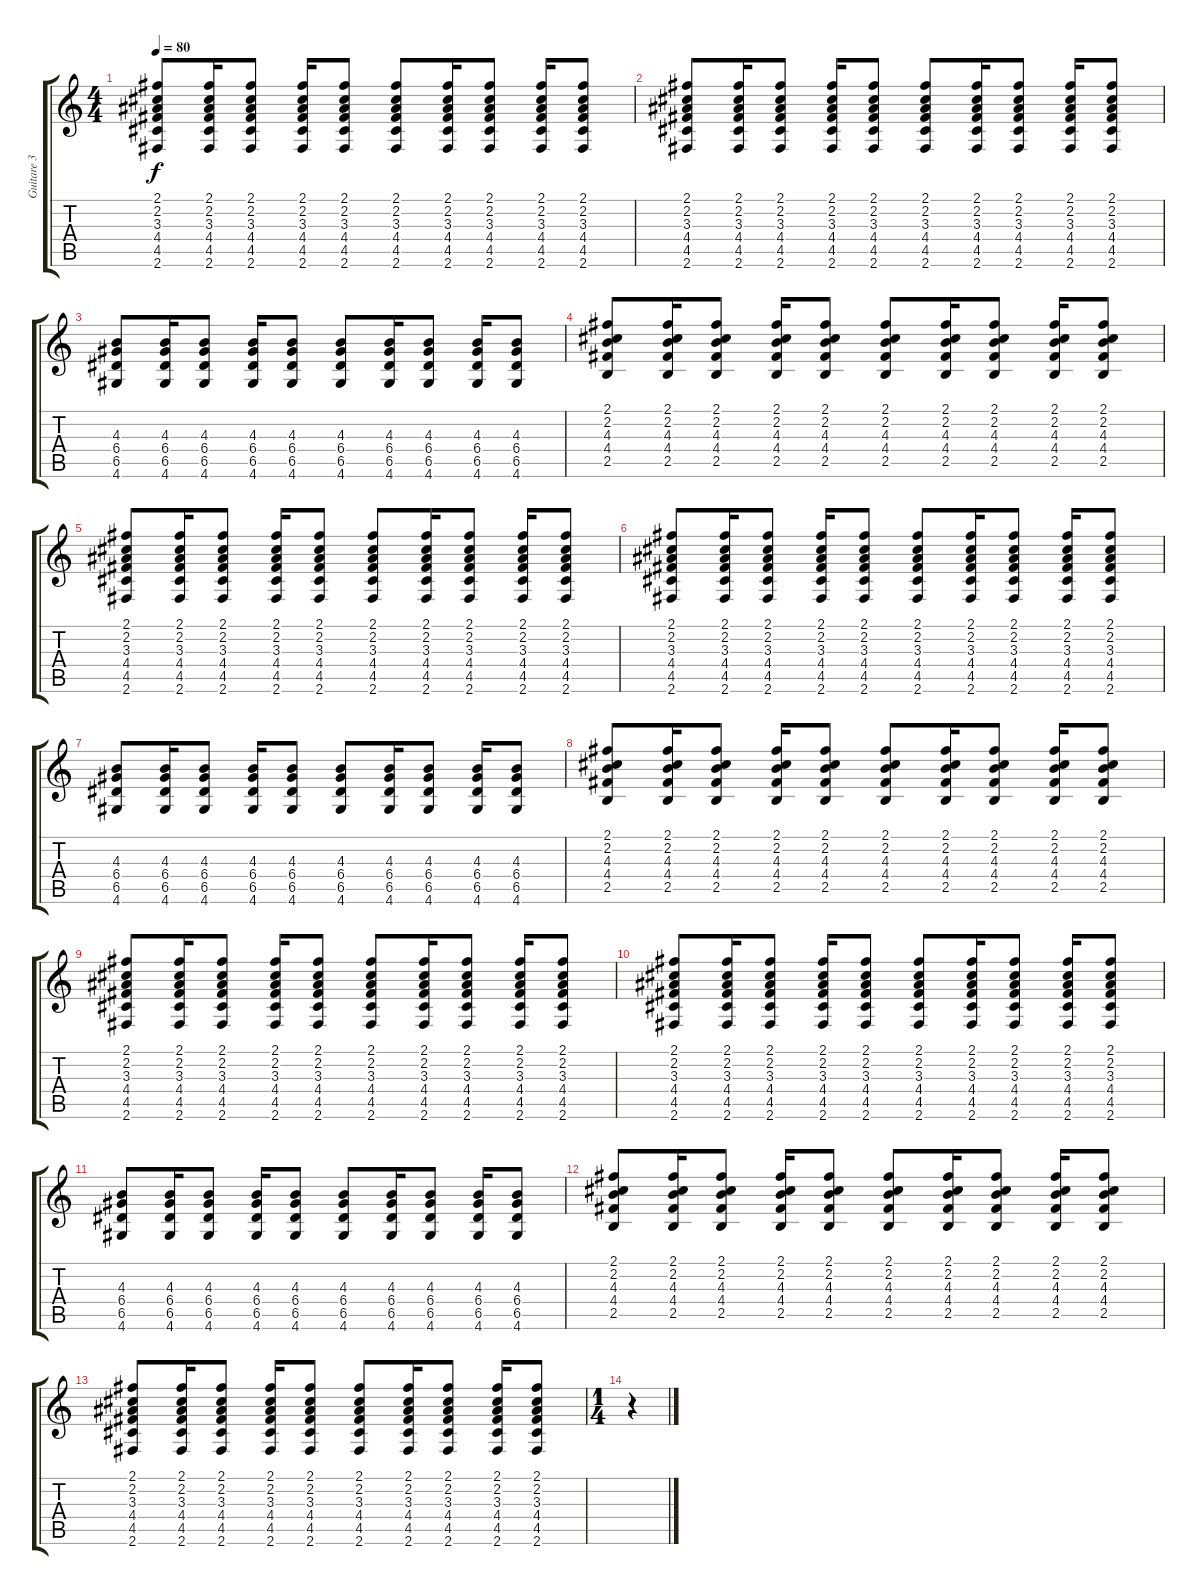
\track ("Guitare 3" "Guitare 3") {instrument acousticguitarnylon}
\staff {score tabs}
\tuning (E4 B3 G3 D3 A2 E2) {hide}
\ts (4 4)
\tempo 80
\clef g2
\ks c
(2.1 2.2 3.3 4.4 4.5 2.6).8{dy f} (2.1 2.2 3.3 4.4 4.5 2.6).16 (2.1 2.2 3.3 4.4 4.5 2.6).8 (2.1 2.2 3.3 4.4 4.5 2.6).16 (2.1 2.2 3.3 4.4 4.5 2.6).8 (2.1 2.2 3.3 4.4 4.5 2.6).8 (2.1 2.2 3.3 4.4 4.5 2.6).16 (2.1 2.2 3.3 4.4 4.5 2.6).8 (2.1 2.2 3.3 4.4 4.5 2.6).16 (2.1 2.2 3.3 4.4 4.5 2.6).8 |
(2.1 2.2 3.3 4.4 4.5 2.6).8 (2.1 2.2 3.3 4.4 4.5 2.6).16 (2.1 2.2 3.3 4.4 4.5 2.6).8 (2.1 2.2 3.3 4.4 4.5 2.6).16 (2.1 2.2 3.3 4.4 4.5 2.6).8 (2.1 2.2 3.3 4.4 4.5 2.6).8 (2.1 2.2 3.3 4.4 4.5 2.6).16 (2.1 2.2 3.3 4.4 4.5 2.6).8 (2.1 2.2 3.3 4.4 4.5 2.6).16 (2.1 2.2 3.3 4.4 4.5 2.6).8 |
(4.3 6.4 6.5 4.6).8 (4.3 6.4 6.5 4.6).16 (4.3 6.4 6.5 4.6).8 (4.3 6.4 6.5 4.6).16 (4.3 6.4 6.5 4.6).8 (4.3 6.4 6.5 4.6).8 (4.3 6.4 6.5 4.6).16 (4.3 6.4 6.5 4.6).8 (4.3 6.4 6.5 4.6).16 (4.3 6.4 6.5 4.6).8 |
(2.1 2.2 4.3 4.4 2.5).8 (2.1 2.2 4.3 4.4 2.5).16 (2.1 2.2 4.3 4.4 2.5).8 (2.1 2.2 4.3 4.4 2.5).16 (2.1 2.2 4.3 4.4 2.5).8 (2.1 2.2 4.3 4.4 2.5).8 (2.1 2.2 4.3 4.4 2.5).16 (2.1 2.2 4.3 4.4 2.5).8 (2.1 2.2 4.3 4.4 2.5).16 (2.1 2.2 4.3 4.4 2.5).8 |
(2.1 2.2 3.3 4.4 4.5 2.6).8 (2.1 2.2 3.3 4.4 4.5 2.6).16 (2.1 2.2 3.3 4.4 4.5 2.6).8 (2.1 2.2 3.3 4.4 4.5 2.6).16 (2.1 2.2 3.3 4.4 4.5 2.6).8 (2.1 2.2 3.3 4.4 4.5 2.6).8 (2.1 2.2 3.3 4.4 4.5 2.6).16 (2.1 2.2 3.3 4.4 4.5 2.6).8 (2.1 2.2 3.3 4.4 4.5 2.6).16 (2.1 2.2 3.3 4.4 4.5 2.6).8 |
(2.1 2.2 3.3 4.4 4.5 2.6).8 (2.1 2.2 3.3 4.4 4.5 2.6).16 (2.1 2.2 3.3 4.4 4.5 2.6).8 (2.1 2.2 3.3 4.4 4.5 2.6).16 (2.1 2.2 3.3 4.4 4.5 2.6).8 (2.1 2.2 3.3 4.4 4.5 2.6).8 (2.1 2.2 3.3 4.4 4.5 2.6).16 (2.1 2.2 3.3 4.4 4.5 2.6).8 (2.1 2.2 3.3 4.4 4.5 2.6).16 (2.1 2.2 3.3 4.4 4.5 2.6).8 |
(4.3 6.4 6.5 4.6).8 (4.3 6.4 6.5 4.6).16 (4.3 6.4 6.5 4.6).8 (4.3 6.4 6.5 4.6).16 (4.3 6.4 6.5 4.6).8 (4.3 6.4 6.5 4.6).8 (4.3 6.4 6.5 4.6).16 (4.3 6.4 6.5 4.6).8 (4.3 6.4 6.5 4.6).16 (4.3 6.4 6.5 4.6).8 |
(2.1 2.2 4.3 4.4 2.5).8 (2.1 2.2 4.3 4.4 2.5).16 (2.1 2.2 4.3 4.4 2.5).8 (2.1 2.2 4.3 4.4 2.5).16 (2.1 2.2 4.3 4.4 2.5).8 (2.1 2.2 4.3 4.4 2.5).8 (2.1 2.2 4.3 4.4 2.5).16 (2.1 2.2 4.3 4.4 2.5).8 (2.1 2.2 4.3 4.4 2.5).16 (2.1 2.2 4.3 4.4 2.5).8 |
(2.1 2.2 3.3 4.4 4.5 2.6).8 (2.1 2.2 3.3 4.4 4.5 2.6).16 (2.1 2.2 3.3 4.4 4.5 2.6).8 (2.1 2.2 3.3 4.4 4.5 2.6).16 (2.1 2.2 3.3 4.4 4.5 2.6).8 (2.1 2.2 3.3 4.4 4.5 2.6).8 (2.1 2.2 3.3 4.4 4.5 2.6).16 (2.1 2.2 3.3 4.4 4.5 2.6).8 (2.1 2.2 3.3 4.4 4.5 2.6).16 (2.1 2.2 3.3 4.4 4.5 2.6).8 |
(2.1 2.2 3.3 4.4 4.5 2.6).8 (2.1 2.2 3.3 4.4 4.5 2.6).16 (2.1 2.2 3.3 4.4 4.5 2.6).8 (2.1 2.2 3.3 4.4 4.5 2.6).16 (2.1 2.2 3.3 4.4 4.5 2.6).8 (2.1 2.2 3.3 4.4 4.5 2.6).8 (2.1 2.2 3.3 4.4 4.5 2.6).16 (2.1 2.2 3.3 4.4 4.5 2.6).8 (2.1 2.2 3.3 4.4 4.5 2.6).16 (2.1 2.2 3.3 4.4 4.5 2.6).8 |
(4.3 6.4 6.5 4.6).8 (4.3 6.4 6.5 4.6).16 (4.3 6.4 6.5 4.6).8 (4.3 6.4 6.5 4.6).16 (4.3 6.4 6.5 4.6).8 (4.3 6.4 6.5 4.6).8 (4.3 6.4 6.5 4.6).16 (4.3 6.4 6.5 4.6).8 (4.3 6.4 6.5 4.6).16 (4.3 6.4 6.5 4.6).8 |
(2.1 2.2 4.3 4.4 2.5).8 (2.1 2.2 4.3 4.4 2.5).16 (2.1 2.2 4.3 4.4 2.5).8 (2.1 2.2 4.3 4.4 2.5).16 (2.1 2.2 4.3 4.4 2.5).8 (2.1 2.2 4.3 4.4 2.5).8 (2.1 2.2 4.3 4.4 2.5).16 (2.1 2.2 4.3 4.4 2.5).8 (2.1 2.2 4.3 4.4 2.5).16 (2.1 2.2 4.3 4.4 2.5).8 |
(2.1 2.2 3.3 4.4 4.5 2.6).8 (2.1 2.2 3.3 4.4 4.5 2.6).16 (2.1 2.2 3.3 4.4 4.5 2.6).8 (2.1 2.2 3.3 4.4 4.5 2.6).16 (2.1 2.2 3.3 4.4 4.5 2.6).8 (2.1 2.2 3.3 4.4 4.5 2.6).8 (2.1 2.2 3.3 4.4 4.5 2.6).16 (2.1 2.2 3.3 4.4 4.5 2.6).8 (2.1 2.2 3.3 4.4 4.5 2.6).16 (2.1 2.2 3.3 4.4 4.5 2.6).8 |
\ts (1 4)
r.4
